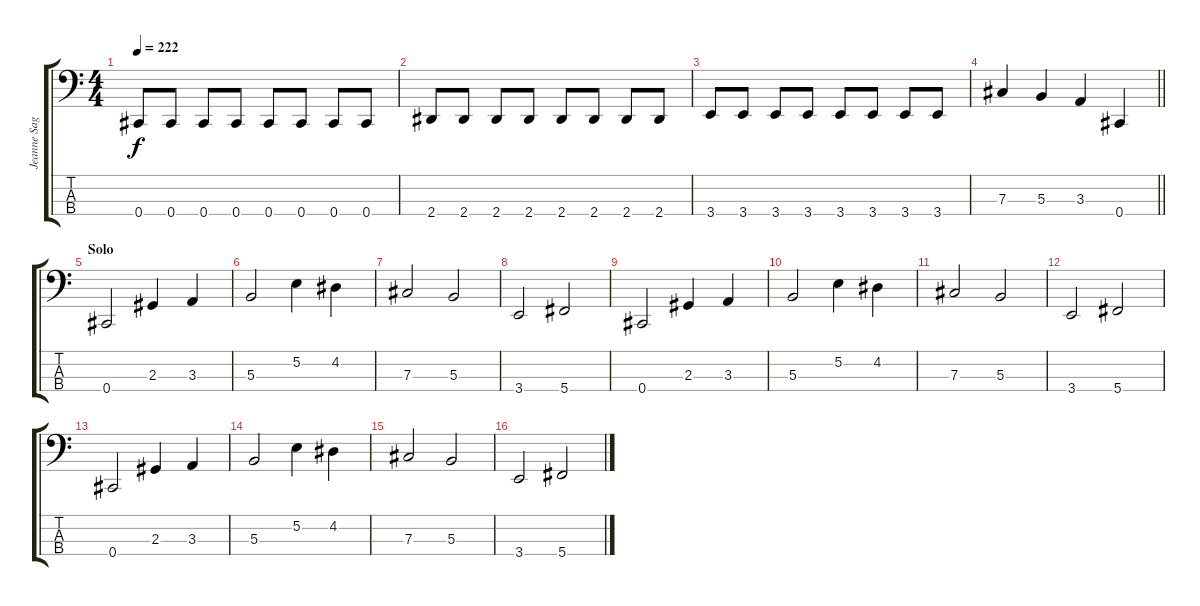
\track ("Jeanne Sagan" "Jeanne Sag") {instrument electricbasspick}
\staff {score tabs}
\tuning (E2 B1 Gb1 Db1) {hide}
\ts (4 4)
\tempo 222
\clef f4
\ks c
0.4.8{dy f} 0.4.8 0.4.8 0.4.8 0.4.8 0.4.8 0.4.8 0.4.8 |
2.4.8 2.4.8 2.4.8 2.4.8 2.4.8 2.4.8 2.4.8 2.4.8 |
3.4.8 3.4.8 3.4.8 3.4.8 3.4.8 3.4.8 3.4.8 3.4.8 |
\barLineRight lightlight
7.3.4 5.3.4 3.3.4 0.4.4 |
\section ("" "Solo")
0.4.2 2.3.4 3.3.4 |
5.3.2 5.2.4 4.2.4 |
7.3.2 5.3.2 |
3.4.2 5.4.2 |
0.4.2 2.3.4 3.3.4 |
5.3.2 5.2.4 4.2.4 |
7.3.2 5.3.2 |
3.4.2 5.4.2 |
0.4.2 2.3.4 3.3.4 |
5.3.2 5.2.4 4.2.4 |
7.3.2 5.3.2 |
3.4.2 5.4.2
